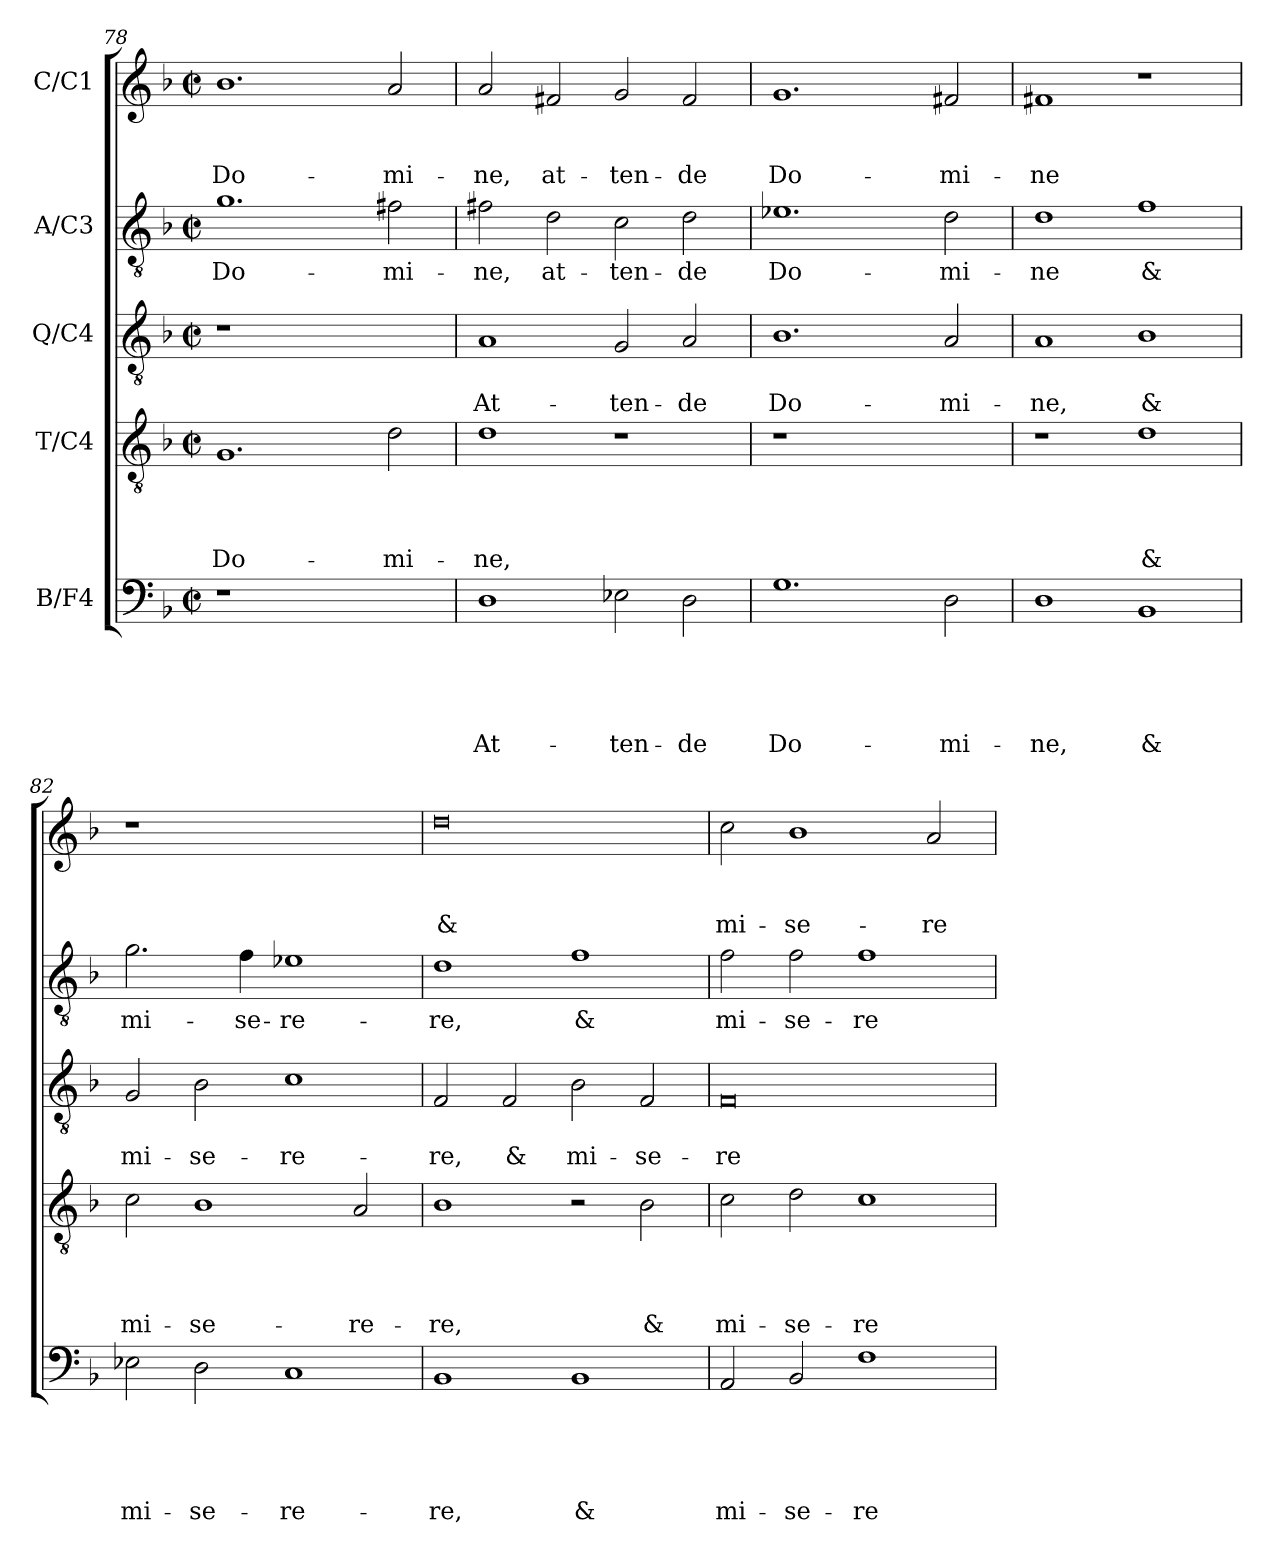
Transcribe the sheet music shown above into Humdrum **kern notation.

**kern	**text	**text	**text	**text	**text	**kern	**text	**text	**text	**text	**kern	**text	**text	**kern	**text	**kern	**text	**text	**text
*part5	*part5	*part5	*part5	*part5	*part5	*part4	*part4	*part4	*part4	*part4	*part3	*part3	*part3	*part2	*part2	*part1	*part1	*part1	*part1
*staff5	*staff5	*staff5	*staff5	*staff5	*staff5	*staff4	*staff4	*staff4	*staff4	*staff4	*staff3	*staff3	*staff3	*staff2	*staff2	*staff1	*staff1	*staff1	*staff1
*I"B/F4	*	*	*	*	*	*I"T/C4	*	*	*	*	*I"Q/C4	*	*	*I"A/C3	*	*I"C/C1	*	*	*
*clefF4	*	*	*	*	*	*clefGv2	*	*	*	*	*clefGv2	*	*	*clefGv2	*	*clefG2	*	*	*
*k[b-]	*	*	*	*	*	*k[b-]	*	*	*	*	*k[b-]	*	*	*k[b-]	*	*k[b-]	*	*	*
*F:	*	*	*	*	*	*F:	*	*	*	*	*F:	*	*	*F:	*	*F:	*	*	*
*M2/2	*	*	*	*	*	*M2/2	*	*	*	*	*M2/2	*	*	*M2/2	*	*M2/2	*	*	*
*met(c|)	*	*	*	*	*	*met(c|)	*	*	*	*	*met(c|)	*	*	*met(c|)	*	*met(c|)	*	*	*
=78	=78	=78	=78	=78	=78	=78	=78	=78	=78	=78	=78	=78	=78	=78	=78	=78	=78	=78	=78
!	!	!	!	!	!	!	!	!	!	!LO:LY:b	!	!	!	!	!LO:LY:b	!	!	!	!LO:LY:b
1r	.	.	.	.	.	1.G	.	.	.	Do-	1r	.	.	1.g	Do-	1.b-	.	.	Do-
1ryy	.	.	.	.	.	.	.	.	.	.	1ryy	.	.	.	.	.	.	.	.
!	!	!	!	!	!	!	!	!	!	!LO:LY:b	!	!	!	!	!LO:LY:b	!	!	!	!LO:LY:b
.	.	.	.	.	.	2d\	.	.	.	-mi-	.	.	.	2f#X\	-mi-	2a/	.	.	-mi-
!!LO:LB:g=z
=79	=79	=79	=79	=79	=79	=79	=79	=79	=79	=79	=79	=79	=79	=79	=79	=79	=79	=79	=79
!	!	!	!	!	!LO:LY:b	!	!	!	!	!LO:LY:b	!	!	!LO:LY:b	!	!LO:LY:b	!	!	!	!LO:LY:b
1D	.	.	.	.	At-	1d	.	.	.	-ne,	1A	.	At-	2f#X\	-ne,	2a/	.	.	-ne,
!	!	!	!	!	!	!	!	!	!	!	!	!	!	!	!LO:LY:b	!	!	!	!LO:LY:b
.	.	.	.	.	.	.	.	.	.	.	.	.	.	2d\	at-	2f#X/	.	.	at-
!	!	!	!	!	!LO:LY:b	!	!	!	!	!	!	!	!LO:LY:b	!	!LO:LY:b	!	!	!	!LO:LY:b
2E-X\	.	.	.	.	-ten-	1r	.	.	.	.	2G/	.	-ten-	2c\	-ten-	2g/	.	.	-ten-
!	!	!	!	!	!LO:LY:b	!	!	!	!	!	!	!	!LO:LY:b	!	!LO:LY:b	!	!	!	!LO:LY:b
2D\	.	.	.	.	-de	.	.	.	.	.	2A/	.	-de	2d\	-de	2f#/	.	.	-de
=80	=80	=80	=80	=80	=80	=80	=80	=80	=80	=80	=80	=80	=80	=80	=80	=80	=80	=80	=80
!	!	!	!	!	!LO:LY:b	!	!	!	!	!	!	!	!LO:LY:b	!	!LO:LY:b	!	!	!	!LO:LY:b
1.G	.	.	.	.	Do-	1r	.	.	.	.	1.B-	.	Do-	1.e-X	Do-	1.g	.	.	Do-
.	.	.	.	.	.	1ryy	.	.	.	.	.	.	.	.	.	.	.	.	.
!	!	!	!	!	!LO:LY:b	!	!	!	!	!	!	!	!LO:LY:b	!	!LO:LY:b	!	!	!	!LO:LY:b
2D\	.	.	.	.	-mi-	.	.	.	.	.	2A/	.	-mi-	2d\	-mi-	2f#X/	.	.	-mi-
=81	=81	=81	=81	=81	=81	=81	=81	=81	=81	=81	=81	=81	=81	=81	=81	=81	=81	=81	=81
!	!	!	!	!	!LO:LY:b	!	!	!	!	!	!	!	!LO:LY:b	!	!LO:LY:b	!	!	!	!LO:LY:b
1D	.	.	.	.	-ne,	1r	.	.	.	.	1A	.	-ne,	1d	-ne	1f#X	.	.	-ne
!	!	!	!	!	!LO:LY:b	!	!	!	!	!LO:LY:b	!	!	!LO:LY:b	!	!LO:LY:b	!	!	!	!
1BB-	.	.	.	.	&	1d	.	.	.	&	1B-	.	&	1f	&	1r	.	.	.
=82	=82	=82	=82	=82	=82	=82	=82	=82	=82	=82	=82	=82	=82	=82	=82	=82	=82	=82	=82
!	!	!	!	!	!LO:LY:b	!	!	!	!	!LO:LY:b	!	!	!LO:LY:b	!	!LO:LY:b	!	!	!	!
2E-\	.	.	.	.	mi-	2c\	.	.	.	mi-	2G/	.	mi-	2.g\	mi-	1r	.	.	.
!	!	!	!	!	!LO:LY:b	!	!	!	!	!LO:LY:b	!	!	!LO:LY:b	!	!	!	!	!	!
2D\	.	.	.	.	-se-	1B-	.	.	.	-se-	2B-\	.	-se-	.	.	.	.	.	.
!	!	!	!	!	!	!	!	!	!	!	!	!	!	!	!LO:LY:b	!	!	!	!
.	.	.	.	.	.	.	.	.	.	.	.	.	.	4f\	-se-	.	.	.	.
!	!	!	!	!	!LO:LY:b	!	!	!	!	!	!	!	!LO:LY:b	!	!LO:LY:b	!	!	!	!
1C	.	.	.	.	-re-	.	.	.	.	.	1c	.	-re-	1e-X	-re-	1ryy	.	.	.
!	!	!	!	!	!	!	!	!	!	!LO:LY:b	!	!	!	!	!	!	!	!	!
.	.	.	.	.	.	2A/	.	.	.	-re-	.	.	.	.	.	.	.	.	.
=83	=83	=83	=83	=83	=83	=83	=83	=83	=83	=83	=83	=83	=83	=83	=83	=83	=83	=83	=83
!	!	!	!	!	!LO:LY:b	!	!	!	!	!LO:LY:b	!	!	!LO:LY:b	!	!LO:LY:b	!	!	!	!LO:LY:b
1BB-	.	.	.	.	-re,	1B-	.	.	.	-re,	2F/	.	-re,	1d	-re,	0dd	.	.	&
!	!	!	!	!	!	!	!	!	!	!	!	!	!LO:LY:b	!	!	!	!	!	!
.	.	.	.	.	.	.	.	.	.	.	2F/	.	&	.	.	.	.	.	.
!	!	!	!	!	!LO:LY:b	!	!	!	!	!	!	!	!LO:LY:b	!	!LO:LY:b	!	!	!	!
1BB-	.	.	.	.	&	2r	.	.	.	.	2B-\	.	mi-	1f	&	.	.	.	.
!	!	!	!	!	!	!	!	!	!	!LO:LY:b	!	!	!LO:LY:b	!	!	!	!	!	!
.	.	.	.	.	.	2B-\	.	.	.	&	2F/	.	-se-	.	.	.	.	.	.
=84	=84	=84	=84	=84	=84	=84	=84	=84	=84	=84	=84	=84	=84	=84	=84	=84	=84	=84	=84
!	!	!	!	!	!LO:LY:b	!	!	!	!	!LO:LY:b	!	!	!LO:LY:b	!	!LO:LY:b	!	!	!	!LO:LY:b
2AA/	.	.	.	.	mi-	2c\	.	.	.	mi-	0F	.	-re-	2f\	mi-	2cc\	.	.	mi-
!	!	!	!	!	!LO:LY:b	!	!	!	!	!LO:LY:b	!	!	!	!	!LO:LY:b	!	!	!	!LO:LY:b
2BB-/	.	.	.	.	-se-	2d\	.	.	.	-se-	.	.	.	2f\	-se-	1b-	.	.	-se-
!	!	!	!	!	!LO:LY:b	!	!	!	!	!LO:LY:b	!	!	!	!	!LO:LY:b	!	!	!	!
1F	.	.	.	.	-re-	1c	.	.	.	-re-	.	.	.	1f	-re-	.	.	.	.
!	!	!	!	!	!	!	!	!	!	!	!	!	!	!	!	!	!	!	!LO:LY:b
.	.	.	.	.	.	.	.	.	.	.	.	.	.	.	.	2a/	.	.	-re-
=	=	=	=	=	=	=	=	=	=	=	=	=	=	=	=	=	=	=	=
*-	*-	*-	*-	*-	*-	*-	*-	*-	*-	*-	*-	*-	*-	*-	*-	*-	*-	*-	*-
